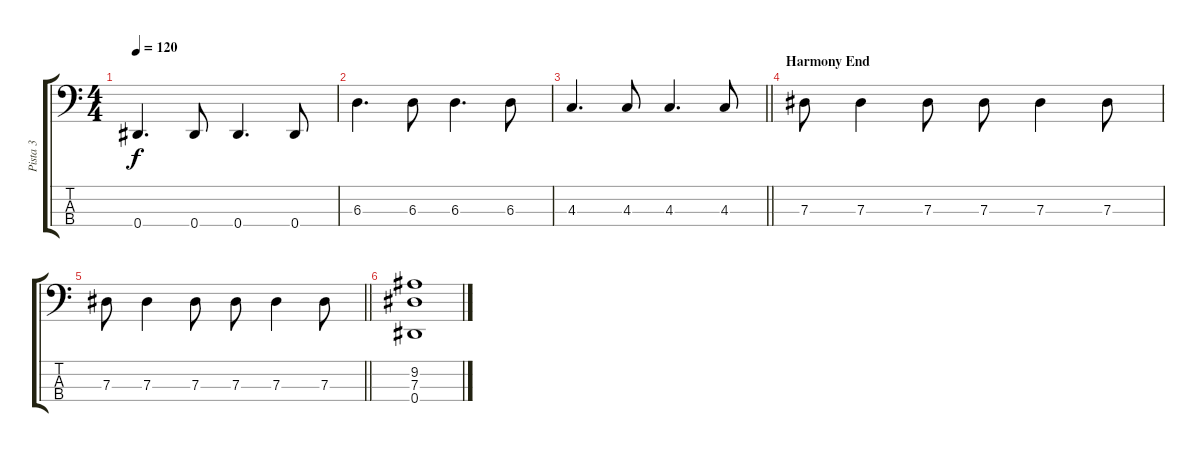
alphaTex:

\track ("Pista 3" "Pista 3") {instrument electricbassfinger}
\staff {score tabs}
\tuning (Gb2 Db2 Ab1 Eb1) {hide}
\ts (4 4)
\tempo 120
\clef f4
\ks c
0.4.4{d dy f} 0.4.8 0.4.4{d} 0.4.8 |
6.3.4{d} 6.3.8 6.3.4{d} 6.3.8 |
\barLineRight lightlight
4.3.4{d} 4.3.8 4.3.4{d} 4.3.8 |
\section ("" "Harmony End")
7.3.8 7.3.4 7.3.8 7.3.8 7.3.4 7.3.8 |
\barLineRight lightlight
7.3.8 7.3.4 7.3.8 7.3.8 7.3.4 7.3.8 |
(9.2 7.3 0.4).1
